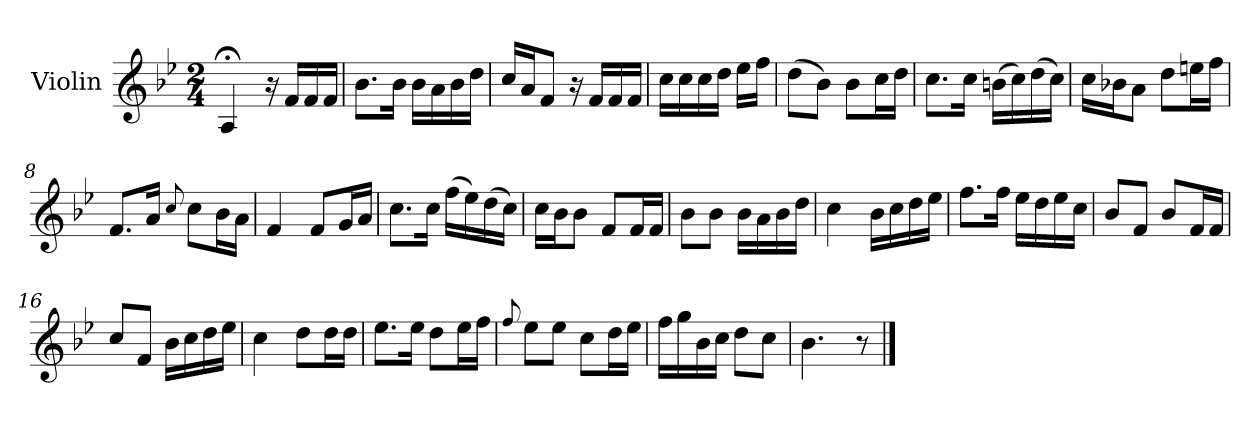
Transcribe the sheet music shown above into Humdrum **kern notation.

**kern
*part1
*staff1
*I"Violin
*I'Vln.
*clefG2
*k[b-e-]
*M2/4
=1
4A;</
16r
16f/LL
16f/
16f/JJ
=2
8.b-\L
16b-\Jk
16b-\LL
16a\
16b-\
16dd\JJ
=3
16cc/LL
16a/J
8f/J
16r
16f/LL
16f/
16f/JJ
=4
16cc\LL
16cc\
16cc\
16dd\JJ
16ee-\LL
16ff\JJ
=5
(>8dd\L
8b-\J)
8b-\L
16cc\L
16dd\JJ
=6
8.cc\L
16cc\Jk
(>16bn\LL
16cc\)
(>16dd\
16cc\JJ)
!!LO:LB:g=z
=7
16cc\LL
16b-X\J
8a\J
8dd\L
16een\L
16ff\JJ
=8
8.f/L
16a/Jk
8qqcc/
8cc\L
16b-\L
16a\JJ
=9
4f/
8f/L
16g/L
16a/JJ
=10
8.cc\L
16cc\Jk
(>16ff\LL
16ee-\)
(>16dd\
16cc\JJ)
=11
16cc\LL
16b-\J
8b-\J
8f/L
16f/L
16f/JJ
=12
8b-\L
8b-\J
16b-\LL
16a\
16b-\
16dd\JJ
!!LO:LB:g=z
=13
4cc\
16b-\LL
16cc\
16dd\
16ee-\JJ
=14
8.ff\L
16ff\Jk
16ee-\LL
16dd\
16ee-\
16cc\JJ
=15
8b-/L
8f/J
8b-/L
16f/L
16f/JJ
=16
8cc/L
8f/J
16b-\LL
16cc\
16dd\
16ee-\JJ
=17
4cc\
8dd\L
16dd\L
16dd\JJ
=18
8.ee-\L
16ee-\Jk
8dd\L
16ee-\L
16ff\JJ
!!LO:LB:g=z
=19
8qqff/
8ee-\L
8ee-\J
8cc\L
16dd\L
16ee-\JJ
=20
16ff\LL
16gg\
16b-\
16cc\JJ
8dd\L
8cc\J
=21
4.b-\
8r
==
*-
